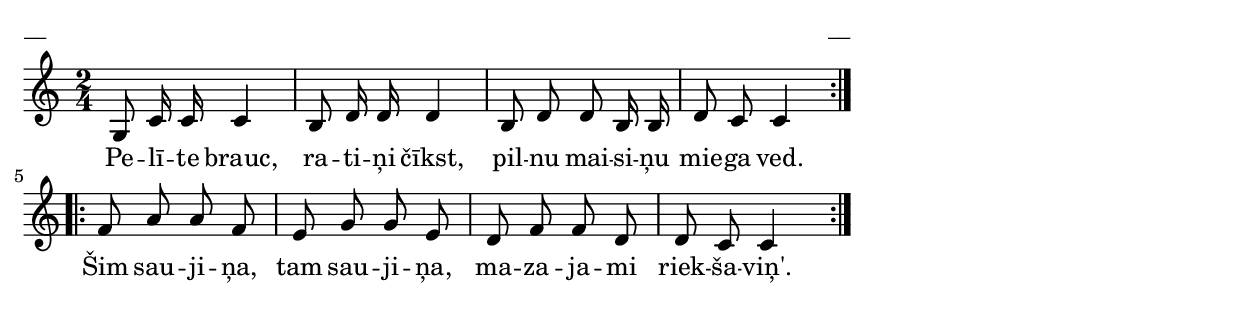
\version "2.13.16"
%\header {
%    title = "Maziņos putniņus Vējmāte šūpo",AA lapas
%}
\paper {
line-width = 14\cm
left-margin = 0.4\cm
between-system-padding = 0.1\cm
between-system-space = 0.1\cm
}
\layout {
indent = #0
ragged-last = ##f
}

voiceA = \relative c' {
\clef "treble"
\key c \major
\time 2/4
\repeat volta 2 {
g8 c16 c c4 |
b8 d16 d d4 |
b8 d d b16 b16 |
d8 c c4 |
}
\repeat volta 2 {
f8 a a f |
e8 g g e |
d8 f f d |
d8 c c4 |
}
} 

lyricA = \lyricmode {
Pe -- lī -- te brauc, ra -- ti -- ņi čīkst,
pil -- nu mai -- si -- ņu mie -- ga ved.
Šim sau -- ji -- ņa, tam sau -- ji -- ņa, ma -- za -- ja -- mi riek -- ša -- viņ'.
} 

fullScore = <<
\new Staff {
<<
\new Voice = "voiceA" { \oneVoice \autoBeamOff \voiceA }
\lyricsto "voiceA" \new Lyrics \lyricA
>>
}
>>

\score {
\fullScore
\header { piece = "__" opus = "__" }
}
\markup { \with-color #(x11-color 'white) \sans \smaller "__" }
\score {
\unfoldRepeats
\fullScore
\midi {
\context { \Staff \remove "Staff_performer" }
\context { \Voice \consists "Staff_performer" }
}
}


